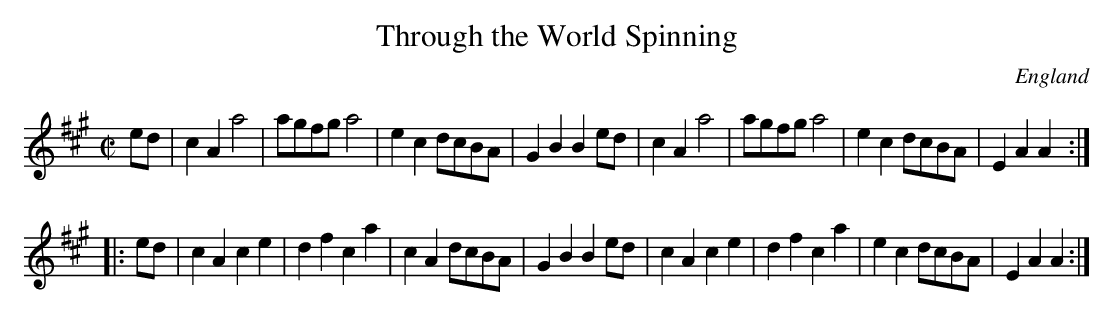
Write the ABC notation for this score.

X:1
T:Through the World Spinning
M:C|
O:England
K:A
ed|\
c2A2 a4| agfg a4| e2c2 dcBA| G2B2 B2ed| \
c2A2 a4| agfg a4| e2c2 dcBA| E2A2 A2::
ed|\
c2A2 c2e2| d2f2 c2a2| c2A2 dcBA| G2B2 B2ed|\
c2A2 c2e2| d2f2 c2a2| e2c2 dcBA| E2A2 A2:|
